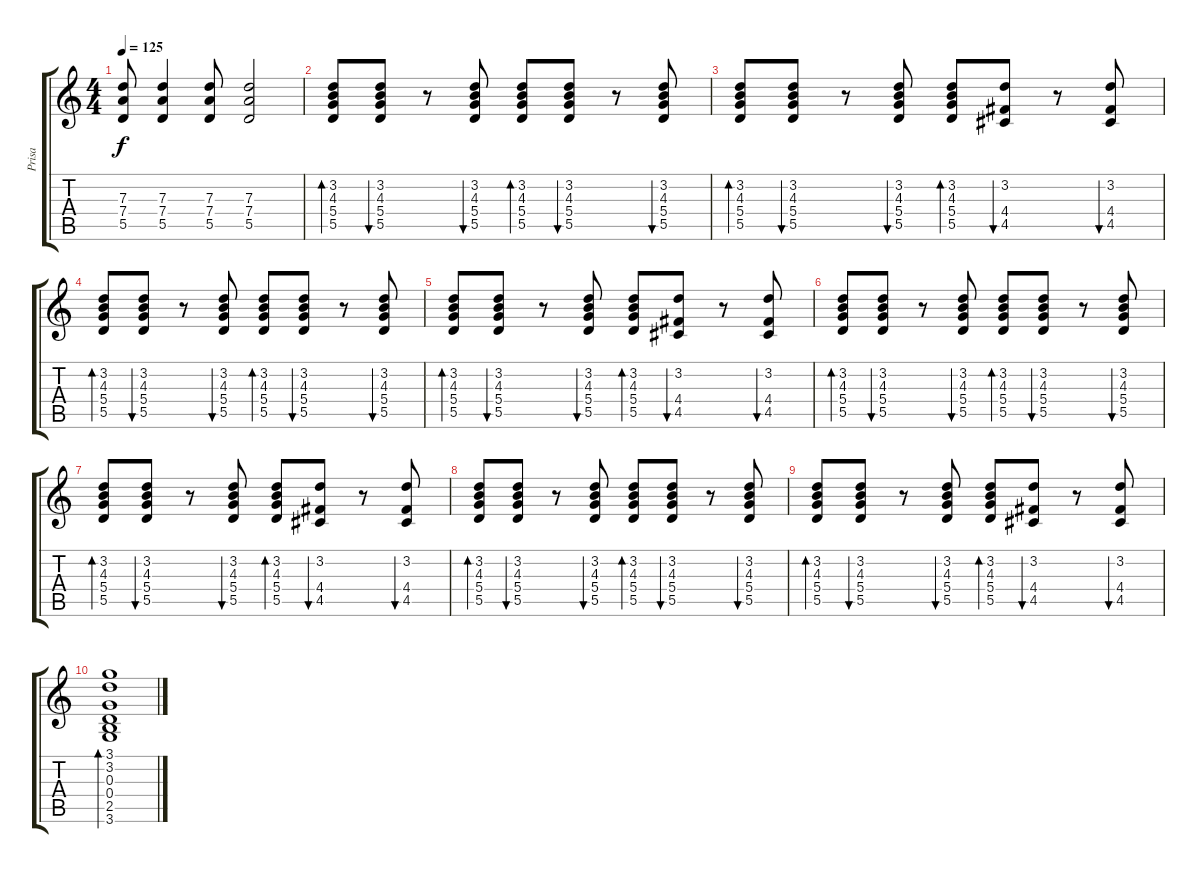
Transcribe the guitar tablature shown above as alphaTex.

\track ("Prisa" "Prisa") {instrument distortionguitar}
\staff {score tabs}
\tuning (E4 B3 G3 D3 A2 E2) {hide}
\ts (4 4)
\tempo 125
\clef g2
\ks c
(7.3 7.4 5.5).8{dy f} (7.3 7.4 5.5).4 (7.3 7.4 5.5).8 (7.3 7.4 5.5).2 |
(3.2 4.3 5.4 5.5).8{bd 480 instrument electricguitarclean} (3.2 4.3 5.4 5.5).8{bu 480} r.8 (3.2 4.3 5.4 5.5).8{bu 480} (3.2 4.3 5.4 5.5).8{bd 480} (3.2 4.3 5.4 5.5).8{bu 480} r.8 (3.2 4.3 5.4 5.5).8{bu 480} |
(3.2 4.3 5.4 5.5).8{bd 480} (3.2 4.3 5.4 5.5).8{bu 480} r.8 (3.2 4.3 5.4 5.5).8{bu 480} (3.2 4.3 5.4 5.5).8{bd 480} (3.2 4.4 4.5).8{bu 480} r.8 (3.2 4.4 4.5).8{bu 480} |
(3.2 4.3 5.4 5.5).8{bd 480 instrument electricguitarclean} (3.2 4.3 5.4 5.5).8{bu 480} r.8 (3.2 4.3 5.4 5.5).8{bu 480} (3.2 4.3 5.4 5.5).8{bd 480} (3.2 4.3 5.4 5.5).8{bu 480} r.8 (3.2 4.3 5.4 5.5).8{bu 480} |
(3.2 4.3 5.4 5.5).8{bd 480} (3.2 4.3 5.4 5.5).8{bu 480} r.8 (3.2 4.3 5.4 5.5).8{bu 480} (3.2 4.3 5.4 5.5).8{bd 480} (3.2 4.4 4.5).8{bu 480} r.8 (3.2 4.4 4.5).8{bu 480} |
(3.2 4.3 5.4 5.5).8{bd 480 instrument electricguitarclean} (3.2 4.3 5.4 5.5).8{bu 480} r.8 (3.2 4.3 5.4 5.5).8{bu 480} (3.2 4.3 5.4 5.5).8{bd 480} (3.2 4.3 5.4 5.5).8{bu 480} r.8 (3.2 4.3 5.4 5.5).8{bu 480} |
(3.2 4.3 5.4 5.5).8{bd 480} (3.2 4.3 5.4 5.5).8{bu 480} r.8 (3.2 4.3 5.4 5.5).8{bu 480} (3.2 4.3 5.4 5.5).8{bd 480} (3.2 4.4 4.5).8{bu 480} r.8 (3.2 4.4 4.5).8{bu 480} |
(3.2 4.3 5.4 5.5).8{bd 480 instrument electricguitarclean} (3.2 4.3 5.4 5.5).8{bu 480} r.8 (3.2 4.3 5.4 5.5).8{bu 480} (3.2 4.3 5.4 5.5).8{bd 480} (3.2 4.3 5.4 5.5).8{bu 480} r.8 (3.2 4.3 5.4 5.5).8{bu 480} |
(3.2 4.3 5.4 5.5).8{bd 480} (3.2 4.3 5.4 5.5).8{bu 480} r.8 (3.2 4.3 5.4 5.5).8{bu 480} (3.2 4.3 5.4 5.5).8{bd 480} (3.2 4.4 4.5).8{bu 480} r.8 (3.2 4.4 4.5).8{bu 480} |
(3.1 3.2 0.3 0.4 2.5 3.6).1{bd 480}
